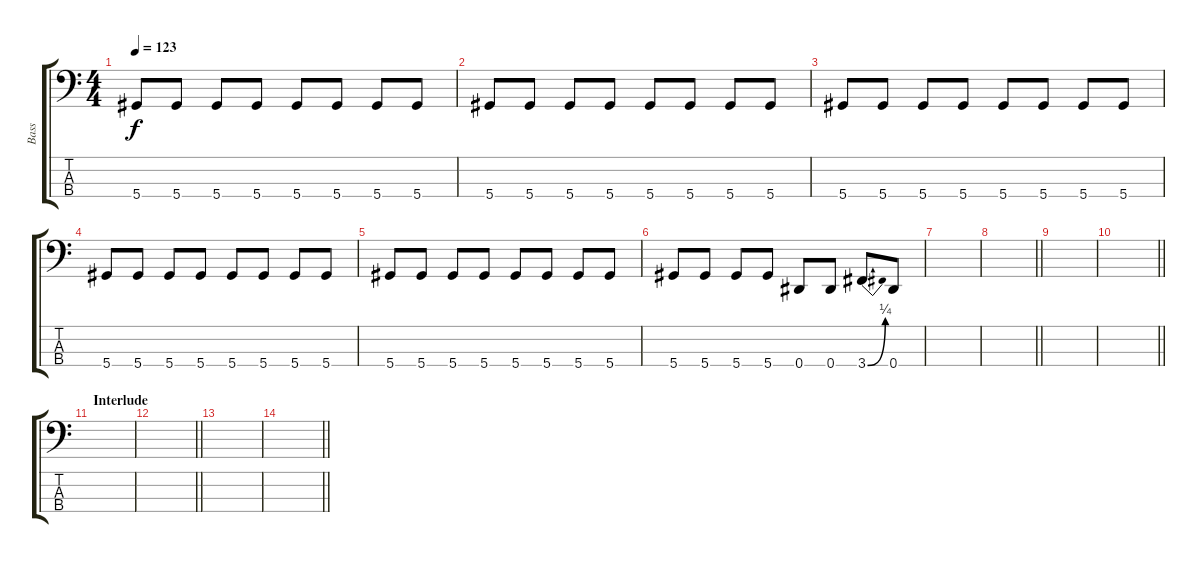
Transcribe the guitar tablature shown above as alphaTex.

\track ("Bass" "Bass") {instrument electricbasspick}
\staff {score tabs}
\tuning (Gb2 Db2 Ab1 Eb1) {hide}
\ts (4 4)
\tempo 123
\clef f4
\ks c
5.4.8{dy f} 5.4.8 5.4.8 5.4.8 5.4.8 5.4.8 5.4.8 5.4.8 |
5.4.8 5.4.8 5.4.8 5.4.8 5.4.8 5.4.8 5.4.8 5.4.8 |
5.4.8 5.4.8 5.4.8 5.4.8 5.4.8 5.4.8 5.4.8 5.4.8 |
5.4.8 5.4.8 5.4.8 5.4.8 5.4.8 5.4.8 5.4.8 5.4.8 |
5.4.8 5.4.8 5.4.8 5.4.8 5.4.8 5.4.8 5.4.8 5.4.8 |
5.4.8 5.4.8 5.4.8 5.4.8 0.4.8 0.4.8 3.4{be (bend 0 0 60 1)}.8 0.4.8 |
|
\barLineRight lightlight
|
|
\barLineRight lightlight
|
\section ("" "Interlude")
|
\barLineRight lightlight
|
|
\barLineRight lightlight
